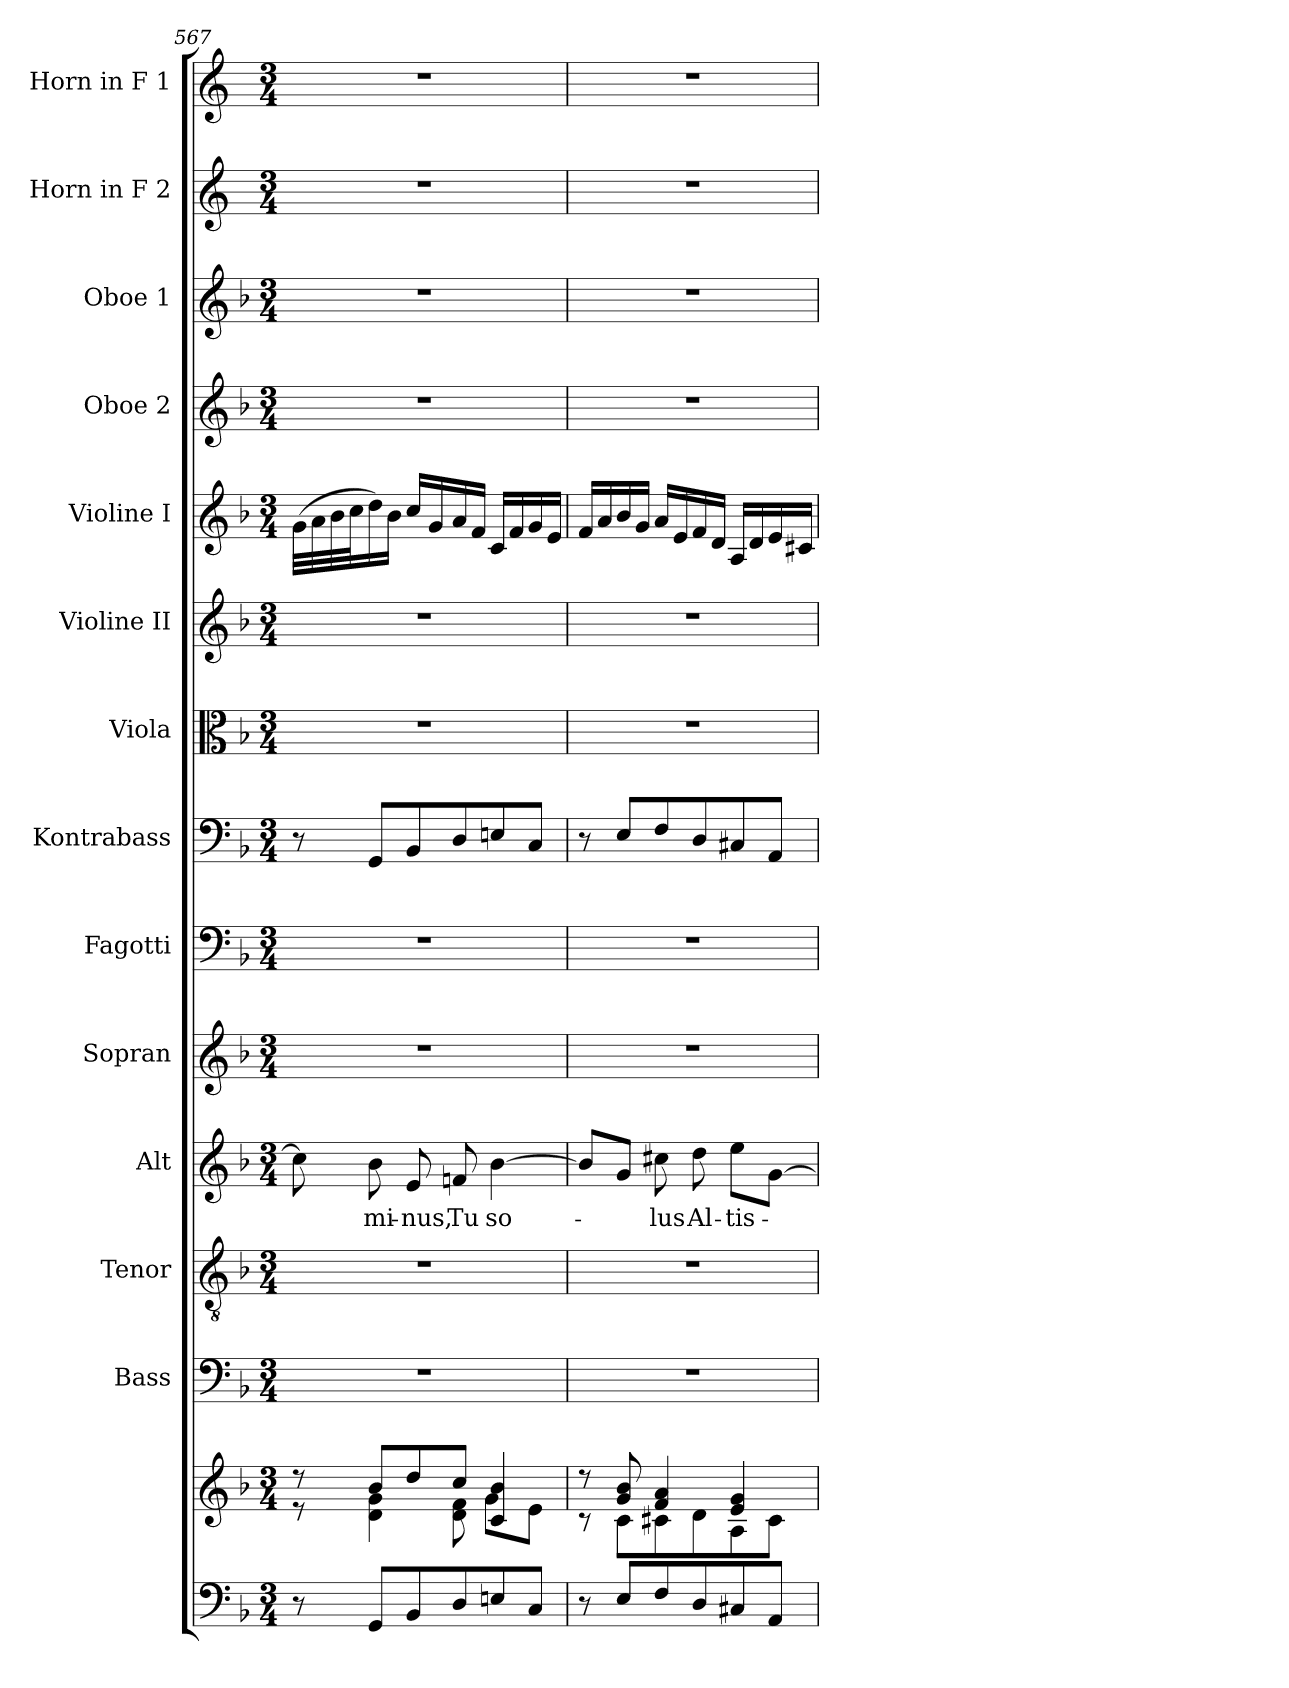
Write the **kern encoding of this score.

**kern	**kern	**kern	**kern	**kern	**text	**kern	**kern	**kern	**kern	**kern	**kern	**kern	**kern	**kern	**kern
*part14	*part14	*part13	*part12	*part11	*part11	*part10	*part9	*part8	*part7	*part6	*part5	*part4	*part3	*part2	*part1
*staff15	*staff14	*staff13	*staff12	*staff11	*staff11	*staff10	*staff9	*staff8	*staff7	*staff6	*staff5	*staff4	*staff3	*staff2	*staff1
*	*	*I"Bass	*I"Tenor	*I"Alt	*	*I"Sopran	*I"Fagotti	*I"Kontrabass	*I"Viola	*I"Violine II	*I"Violine I	*I"Oboe 2	*I"Oboe 1	*I"Horn in F 2	*I"Horn in F 1
*	*	*I'B.	*I'T.	*I'A.	*	*I'S.	*I'Fg.	*I'Kb.	*I'Vla.	*I'Vl. II	*I'Vl. I	*I'Ob. 2	*I'Ob. 1	*	*
*clefF4	*clefG2	*clefF4	*clefGv2	*clefG2	*	*clefG2	*clefF4	*clefF4	*clefC3	*clefG2	*clefG2	*clefG2	*clefG2	*clefG2	*clefG2
*	*	*	*	*	*	*	*	*ITrd7c12	*	*	*	*	*	*ITrd4c7	*ITrd4c7
*k[b-]	*k[b-]	*k[b-]	*k[b-]	*k[b-]	*	*k[b-]	*k[b-]	*k[b-]	*k[b-]	*k[b-]	*k[b-]	*k[b-]	*k[b-]	*k[b-]	*k[b-]
*F:	*F:	*F:	*F:	*F:	*	*F:	*F:	*F:	*F:	*F:	*F:	*F:	*F:	*F:	*F:
*M3/4	*M3/4	*M3/4	*M3/4	*M3/4	*	*M3/4	*M3/4	*M3/4	*M3/4	*M3/4	*M3/4	*M3/4	*M3/4	*M3/4	*M3/4
=567	=567	=567	=567	=567	=567	=567	=567	=567	=567	=567	=567	=567	=567	=567	=567
*	*^	*	*	*	*	*	*	*	*	*	*	*	*	*	*
8r	8r	8r	2.r	2.r	8cc\]	.	2.r	2.r	8r	2.r	2.r	(>32g\LLL	2.r	2.r	2.r	2.r
.	.	.	.	.	.	.	.	.	.	.	.	32a\	.	.	.	.
.	.	.	.	.	.	.	.	.	.	.	.	32b-\	.	.	.	.
.	.	.	.	.	.	.	.	.	.	.	.	32cc\J	.	.	.	.
!	!	!	!	!	!	!LO:LY:b	!	!	!	!	!	!	!	!	!	!
8GG/L	8b-/L	4d\ 4g\	.	.	8b-\	-mi-	.	.	8GGG/L	.	.	16dd\)	.	.	.	.
.	.	.	.	.	.	.	.	.	.	.	.	16b-\JJ	.	.	.	.
!	!	!	!	!	!	!LO:LY:b	!	!	!	!	!	!	!	!	!	!
8BB-/	8dd/	.	.	.	8e/	-nus,	.	.	8BBB-/	.	.	16cc/LL	.	.	.	.
.	.	.	.	.	.	.	.	.	.	.	.	16g/	.	.	.	.
!	!	!	!	!	!	!LO:LY:b	!	!	!	!	!	!	!	!	!	!
8D/	8cc/J	8d\ 8f\	.	.	8fn/	Tu	.	.	8DD/	.	.	16a/	.	.	.	.
.	.	.	.	.	.	.	.	.	.	.	.	16f/JJ	.	.	.	.
!	!	!	!	!	!	!LO:LY:b	!	!	!	!	!	!	!	!	!	!
8En/	4c/ 4b-/	8g\L	.	.	[4b-\	so-	.	.	8EEn/	.	.	16c/LL	.	.	.	.
.	.	.	.	.	.	.	.	.	.	.	.	16f/	.	.	.	.
8C/J	.	8e\J	.	.	.	.	.	.	8CC/J	.	.	16g/	.	.	.	.
.	.	.	.	.	.	.	.	.	.	.	.	16e/JJ	.	.	.	.
=568	=568	=568	=568	=568	=568	=568	=568	=568	=568	=568	=568	=568	=568	=568	=568	=568
8r	8r	8r	2.r	2.r	8b-/L]	.	2.r	2.r	8r	2.r	2.r	16f/LL	2.r	2.r	2.r	2.r
.	.	.	.	.	.	.	.	.	.	.	.	16a/	.	.	.	.
8E/L	8g/ 8b-/	8c\L	.	.	8g/J	.	.	.	8EE/L	.	.	16b-/	.	.	.	.
.	.	.	.	.	.	.	.	.	.	.	.	16g/JJ	.	.	.	.
!	!	!	!	!	!	!LO:LY:b	!	!	!	!	!	!	!	!	!	!
8F/	4f/ 4a/	8c#X\	.	.	8cc#X\	-lus	.	.	8FF/	.	.	16a/LL	.	.	.	.
.	.	.	.	.	.	.	.	.	.	.	.	16e/	.	.	.	.
!	!	!	!	!	!	!LO:LY:b	!	!	!	!	!	!	!	!	!	!
8D/	.	8d\	.	.	8dd\	Al-	.	.	8DD/	.	.	16f/	.	.	.	.
.	.	.	.	.	.	.	.	.	.	.	.	16d/JJ	.	.	.	.
!	!	!	!	!	!	!LO:LY:b	!	!	!	!	!	!	!	!	!	!
8C#X/	4e/ 4g/	8A\	.	.	8ee\L	-tis-	.	.	8CC#X/	.	.	16A/LL	.	.	.	.
.	.	.	.	.	.	.	.	.	.	.	.	16d/	.	.	.	.
8AA/J	.	8c#\J	.	.	[8g\J	.	.	.	8AAA/J	.	.	16e/	.	.	.	.
.	.	.	.	.	.	.	.	.	.	.	.	16c#X/JJ	.	.	.	.
*	*v	*v	*	*	*	*	*	*	*	*	*	*	*	*	*	*
=	=	=	=	=	=	=	=	=	=	=	=	=	=	=	=
*-	*-	*-	*-	*-	*-	*-	*-	*-	*-	*-	*-	*-	*-	*-	*-
